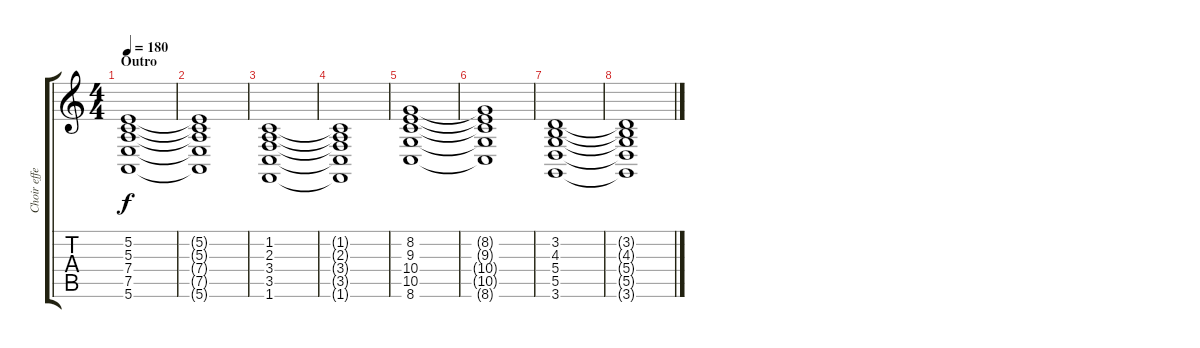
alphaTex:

\track ("Choir effect" "Choir effe") {instrument choiraahs}
\staff {score tabs}
\tuning (E4 B3 G3 D3 A2 E2) {hide}
\ts (4 4)
\section ("" "Outro")
\tempo 180
\clef g2
\ks c
(5.2 5.3 7.4 7.5 5.6).1{dy f} |
(5.2{t} 5.3{t} 7.4{t} 7.5{t} 5.6{t}).1 |
(1.2 2.3 3.4 3.5 1.6).1 |
(1.2{t} 2.3{t} 3.4{t} 3.5{t} 1.6{t}).1 |
(8.2 9.3 10.4 10.5 8.6).1 |
(8.2{t} 9.3{t} 10.4{t} 10.5{t} 8.6{t}).1 |
(3.2 4.3 5.4 5.5 3.6).1 |
(3.2{t} 4.3{t} 5.4{t} 5.5{t} 3.6{t}).1
